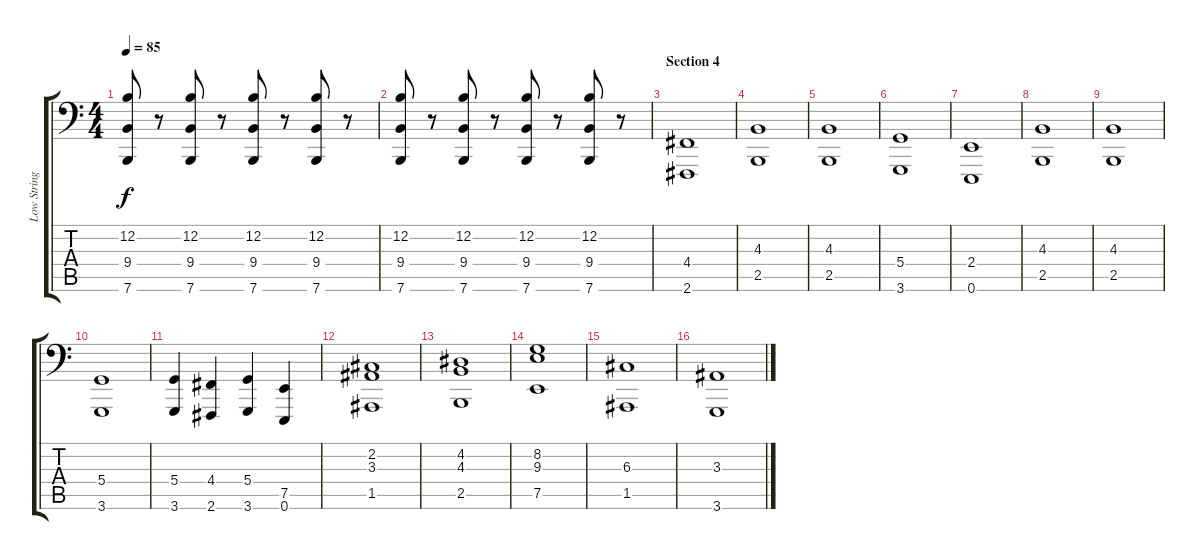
\track ("Low Strings" "Low String") {instrument stringensemble1}
\staff {score tabs}
\tuning (E3 B2 G2 D2 A1 E1) {hide}
\ts (4 4)
\tempo 85
\clef f4
\ks c
(12.2 9.4 7.6).8{dy f} r.8 (12.2 9.4 7.6).8 r.8 (12.2 9.4 7.6).8 r.8 (12.2 9.4 7.6).8 r.8 |
(12.2 9.4 7.6).8 r.8 (12.2 9.4 7.6).8 r.8 (12.2 9.4 7.6).8 r.8 (12.2 9.4 7.6).8 r.8 |
\section ("" "Section 4")
(4.4 2.6).1 |
(4.3 2.5).1 |
(4.3 2.5).1 |
(5.4 3.6).1 |
(2.4 0.6).1 |
(4.3 2.5).1 |
(4.3 2.5).1 |
(5.4 3.6).1 |
(5.4 3.6).4 (4.4 2.6).4 (5.4 3.6).4 (7.5 0.6).4 |
(2.2 3.3 1.5).1 |
(4.2 4.3 2.5).1 |
(8.2 9.3 7.5).1 |
(6.3 1.5).1 |
(3.3 3.6).1
